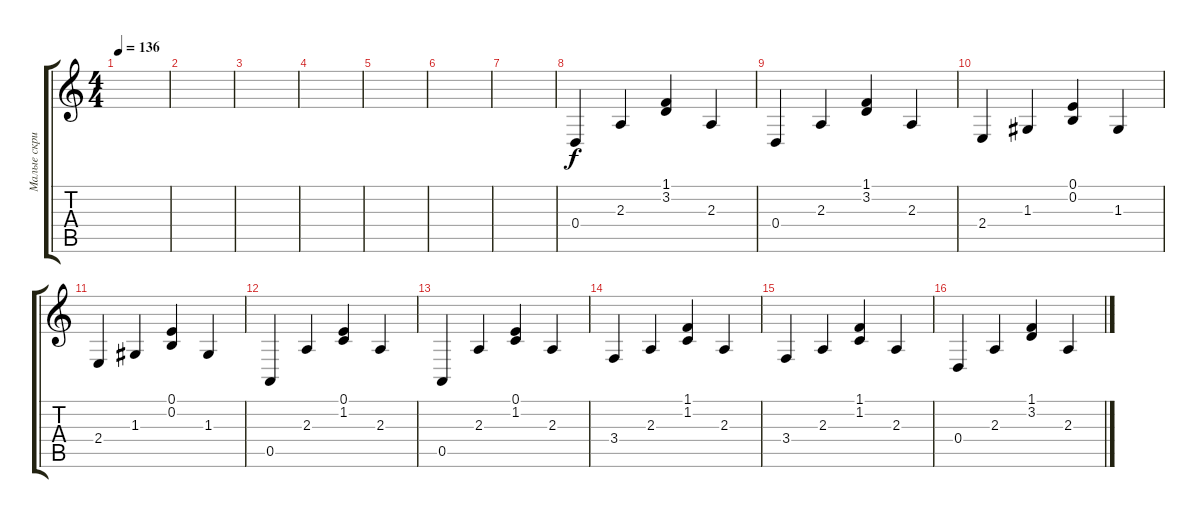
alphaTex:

\track ("Малые скрипки" "Малые скри") {instrument pizzicatostrings}
\staff {score tabs}
\tuning (E4 B3 G3 D3 A2 E2) {hide}
\ts (4 4)
\tempo 136
\clef g2
\ks c
|
|
|
|
|
|
|
0.4.4 2.3.4 (1.1 3.2).4 2.3.4 |
0.4.4 2.3.4 (1.1 3.2).4 2.3.4 |
2.4.4 1.3.4 (0.1 0.2).4 1.3.4 |
2.4.4 1.3.4 (0.1 0.2).4 1.3.4 |
0.5.4 2.3.4 (0.1 1.2).4 2.3.4 |
0.5.4 2.3.4 (0.1 1.2).4 2.3.4 |
3.4.4 2.3.4 (1.1 1.2).4 2.3.4 |
3.4.4 2.3.4 (1.1 1.2).4 2.3.4 |
0.4.4 2.3.4 (1.1 3.2).4 2.3.4
